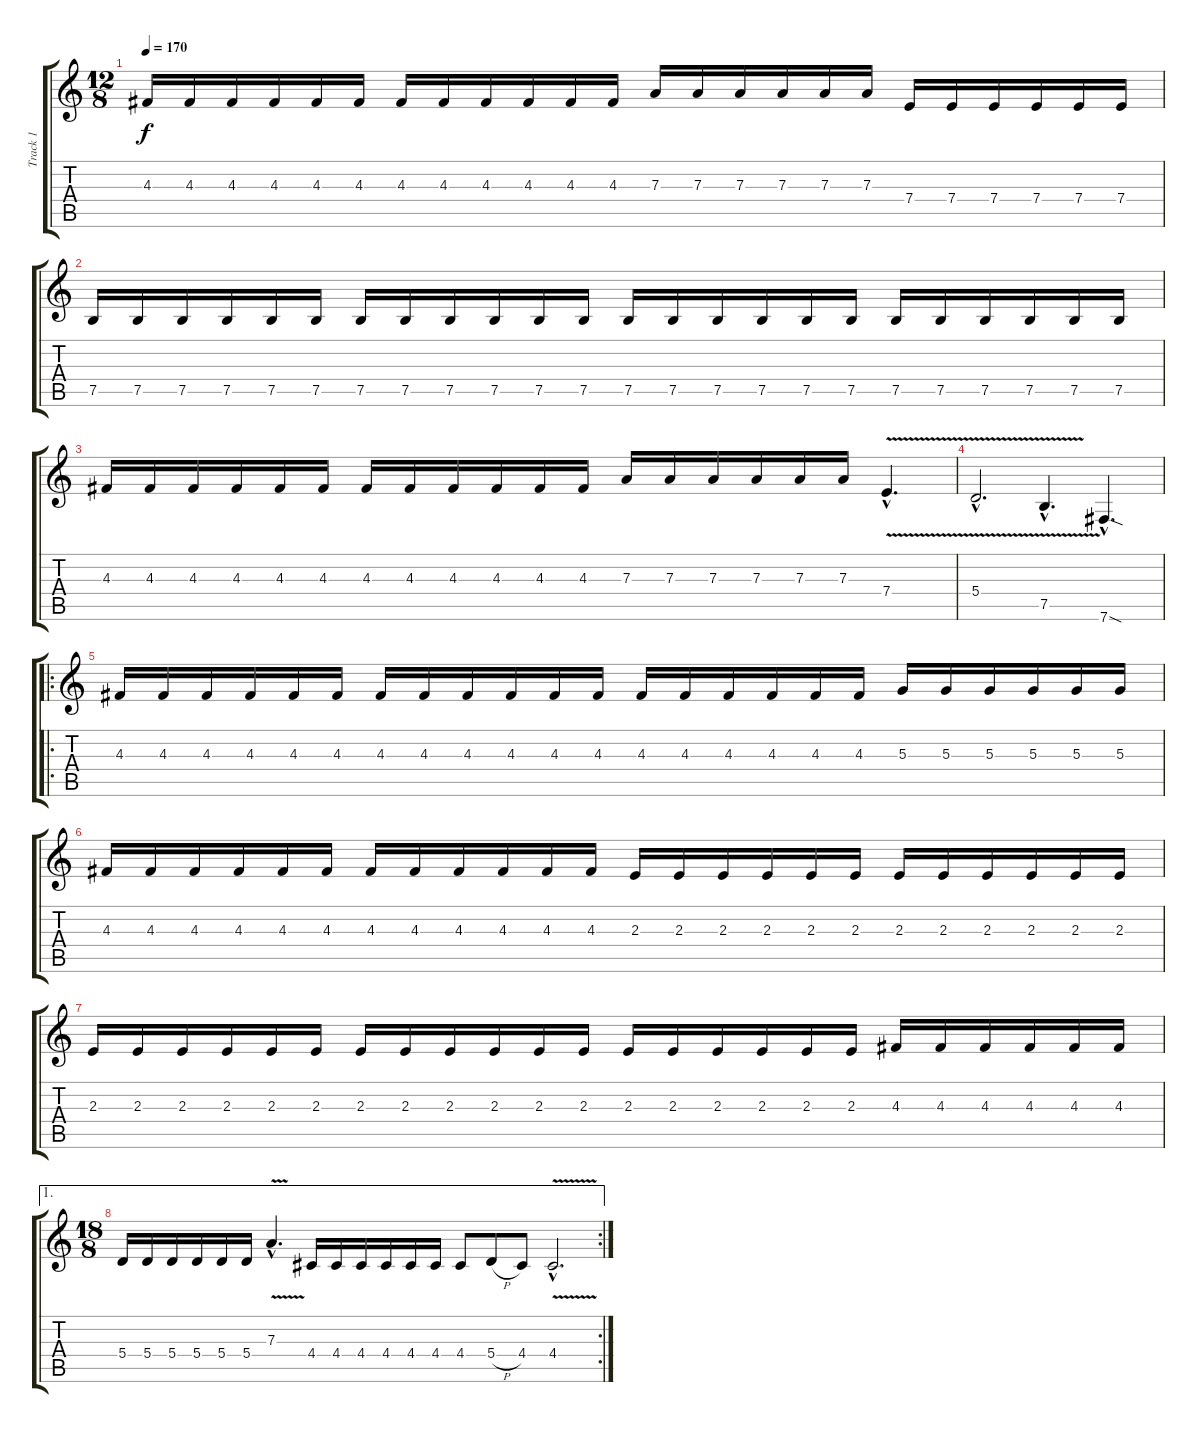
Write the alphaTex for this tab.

\track ("Track 1" "Track 1") {instrument overdrivenguitar}
\staff {score tabs}
\tuning (B3 Gb3 D3 A2 E2 B1) {hide}
\ts (12 8)
\tempo 170
\clef g2
\ks c
4.3.16{dy f} 4.3.16 4.3.16 4.3.16 4.3.16 4.3.16 4.3.16 4.3.16 4.3.16 4.3.16 4.3.16 4.3.16 7.3.16 7.3.16 7.3.16 7.3.16 7.3.16 7.3.16 7.4.16 7.4.16 7.4.16 7.4.16 7.4.16 7.4.16 |
7.5.16 7.5.16 7.5.16 7.5.16 7.5.16 7.5.16 7.5.16 7.5.16 7.5.16 7.5.16 7.5.16 7.5.16 7.5.16 7.5.16 7.5.16 7.5.16 7.5.16 7.5.16 7.5.16 7.5.16 7.5.16 7.5.16 7.5.16 7.5.16 |
4.3.16 4.3.16 4.3.16 4.3.16 4.3.16 4.3.16 4.3.16 4.3.16 4.3.16 4.3.16 4.3.16 4.3.16 7.3.16 7.3.16 7.3.16 7.3.16 7.3.16 7.3.16 7.4{v hac}.4{d} |
5.4{v hac}.2{d} 7.5{v hac}.4{d} 7.6{sod hac}.4{d} |
\ro
4.3.16 4.3.16 4.3.16 4.3.16 4.3.16 4.3.16 4.3.16 4.3.16 4.3.16 4.3.16 4.3.16 4.3.16 4.3.16 4.3.16 4.3.16 4.3.16 4.3.16 4.3.16 5.3.16 5.3.16 5.3.16 5.3.16 5.3.16 5.3.16 |
4.3.16 4.3.16 4.3.16 4.3.16 4.3.16 4.3.16 4.3.16 4.3.16 4.3.16 4.3.16 4.3.16 4.3.16 2.3.16 2.3.16 2.3.16 2.3.16 2.3.16 2.3.16 2.3.16 2.3.16 2.3.16 2.3.16 2.3.16 2.3.16 |
2.3.16 2.3.16 2.3.16 2.3.16 2.3.16 2.3.16 2.3.16 2.3.16 2.3.16 2.3.16 2.3.16 2.3.16 2.3.16 2.3.16 2.3.16 2.3.16 2.3.16 2.3.16 4.3.16 4.3.16 4.3.16 4.3.16 4.3.16 4.3.16 |
\ae 1
\rc 2
\ts (18 8)
5.4.16 5.4.16 5.4.16 5.4.16 5.4.16 5.4.16 7.3{v hac}.4{d} 4.4.16 4.4.16 4.4.16 4.4.16 4.4.16 4.4.16 4.4.8 5.4{h}.8 4.4.8 4.4{v hac}.2{d}
